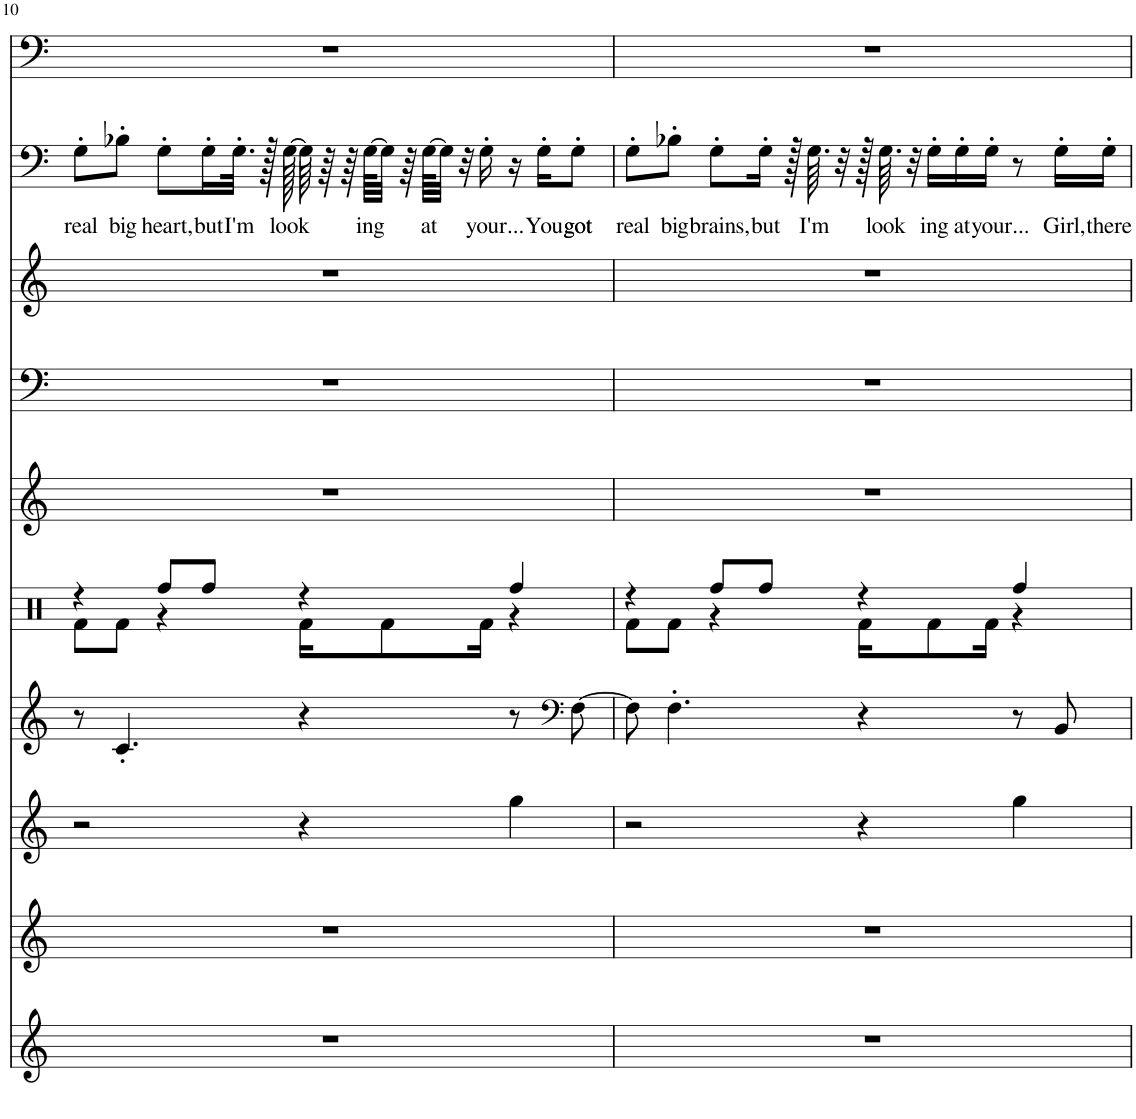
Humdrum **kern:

**kern	**kern	**kern	**kern	**kern	**kern	**kern	**kern	**kern	**text	**kern
*part10	*part9	*part8	*part7	*part6	*part5	*part4	*part3	*part2	*part2	*part1
*staff10	*staff9	*staff8	*staff7	*staff6	*staff5	*staff4	*staff3	*staff2	*staff2	*staff1
*I"Strings 1	*I"Choir Aahs	*I"Square Wave	*I"Synth Drum	*I"Percussion	*I"Orchestra Hit	*I"Strings 1	*I"Strings 1	*I"Calliope	*	*I"Synth Bass 2, Beep
*I'Str	*I'Ch	*	*	*	*	*I'Str	*I'Str	*	*	*
!!LO:PB:g=z
*clefG2	*clefG2	*clefG2	*clefG2	*clefX	*clefG2	*clefF4	*clefG2	*clefF4	*	*clefF4
*k[]	*k[]	*k[]	*k[]	*k[]	*k[]	*k[]	*k[]	*k[]	*	*k[]
*M4/4	*M4/4	*M4/4	*M4/4	*M4/4	*M4/4	*M4/4	*M4/4	*M4/4	*	*M4/4
=10	=10	=10	=10	=10	=10	=10	=10	=10	=10	=10
*	*	*	*	*^	*	*	*	*	*	*
!	!	!	!	!	!	!	!	!	!	!LO:LY:b	!
1r	1r	2r	8r	4r	8Rf\L	1r	1r	1r	8G'\L	real	1r
!	!	!	!	!	!	!	!	!	!	!LO:LY:b	!
.	.	.	4.c'/	.	8Rf\J	.	.	.	8B-X'\J	big	.
!	!	!	!	!	!	!	!	!	!	!LO:LY:b	!
.	.	.	.	8Rff/L	4r	.	.	.	8G'\L	heart,	.
!	!	!	!	!	!	!	!	!	!	!LO:LY:b	!
.	.	.	.	8Rff/J	.	.	.	.	16G'\L	but	.
!	!	!	!	!	!	!	!	!	!	!LO:LY:b	!
.	.	.	.	.	.	.	.	.	32.G'\JJk	I'm	.
.	.	.	.	.	.	.	.	.	128r	.	.
!	!	!	!	!	!	!	!	!	!	!LO:LY:b	!
.	.	.	.	.	.	.	.	.	[128G\	look	.
.	.	4r	4r	4r	16Rf\KL	.	.	.	64G\]	.	.
.	.	.	.	.	.	.	.	.	64r	.	.
.	.	.	.	.	.	.	.	.	64r	.	.
!	!	!	!	!	!	!	!	!	!	!LO:LY:b	!
.	.	.	.	.	.	.	.	.	[64G\KLLL	ing	.
.	.	.	.	.	8Rf\	.	.	.	32G\JJJ]	.	.
.	.	.	.	.	.	.	.	.	64r	.	.
!	!	!	!	!	!	!	!	!	!	!LO:LY:b	!
.	.	.	.	.	.	.	.	.	[64G\KLLL	at	.
.	.	.	.	.	.	.	.	.	32G\JJJ]	.	.
.	.	.	.	.	.	.	.	.	32r	.	.
!	!	!	!	!	!	!	!	!	!	!LO:LY:b	!
.	.	.	.	.	16Rf\Jk	.	.	.	16G'\	your...	.
.	.	4gg\	8r	4Rff/	4r	.	.	.	16r	.	.
!	!	!	!	!	!	!	!	!	!	!LO:LY:b	!
.	.	.	.	.	.	.	.	.	16G'\KL	You	.
*	*	*	*clefF4	*	*	*	*	*	*	*	*
!	!	!	!	!	!	!	!	!	!	!LO:LY:b	!
.	.	.	[8F\	.	.	.	.	.	8G'\J	got	.
=11	=11	=11	=11	=11	=11	=11	=11	=11	=11	=11	=11
!	!	!	!	!	!	!	!	!	!	!LO:LY:b	!
1r	1r	2r	8F\]	4r	8Rf\L	1r	1r	1r	8G'\L	real	1r
!	!	!	!	!	!	!	!	!	!	!LO:LY:b	!
.	.	.	4.F'\	.	8Rf\J	.	.	.	8B-X'\J	big	.
!	!	!	!	!	!	!	!	!	!	!LO:LY:b	!
.	.	.	.	8Rff/L	4r	.	.	.	8G'\L	brains,	.
!	!	!	!	!	!	!	!	!	!	!LO:LY:b	!
.	.	.	.	8Rff/J	.	.	.	.	16G'\Jk	but	.
.	.	.	.	.	.	.	.	.	128r	.	.
!	!	!	!	!	!	!	!	!	!	!LO:LY:b	!
.	.	.	.	.	.	.	.	.	64.G\	I'm	.
.	.	.	.	.	.	.	.	.	32r	.	.
.	.	4r	4r	4r	16Rf\KL	.	.	.	128r	.	.
!	!	!	!	!	!	!	!	!	!	!LO:LY:b	!
.	.	.	.	.	.	.	.	.	64.G\	look	.
.	.	.	.	.	.	.	.	.	32r	.	.
!	!	!	!	!	!	!	!	!	!	!LO:LY:b	!
.	.	.	.	.	8Rf\	.	.	.	16G'\LL	ing	.
!	!	!	!	!	!	!	!	!	!	!LO:LY:b	!
.	.	.	.	.	.	.	.	.	16G'\	at	.
!	!	!	!	!	!	!	!	!	!	!LO:LY:b	!
.	.	.	.	.	16Rf\Jk	.	.	.	16G'\JJ	your...	.
.	.	4gg\	8r	4Rff/	4r	.	.	.	8r	.	.
!	!	!	!	!	!	!	!	!	!	!LO:LY:b	!
.	.	.	8BB/	.	.	.	.	.	16G'\LL	Girl,	.
!	!	!	!	!	!	!	!	!	!	!LO:LY:b	!
.	.	.	.	.	.	.	.	.	16G'\JJ	there	.
*	*	*	*	*v	*v	*	*	*	*	*	*
=	=	=	=	=	=	=	=	=	=	=
*-	*-	*-	*-	*-	*-	*-	*-	*-	*-	*-
